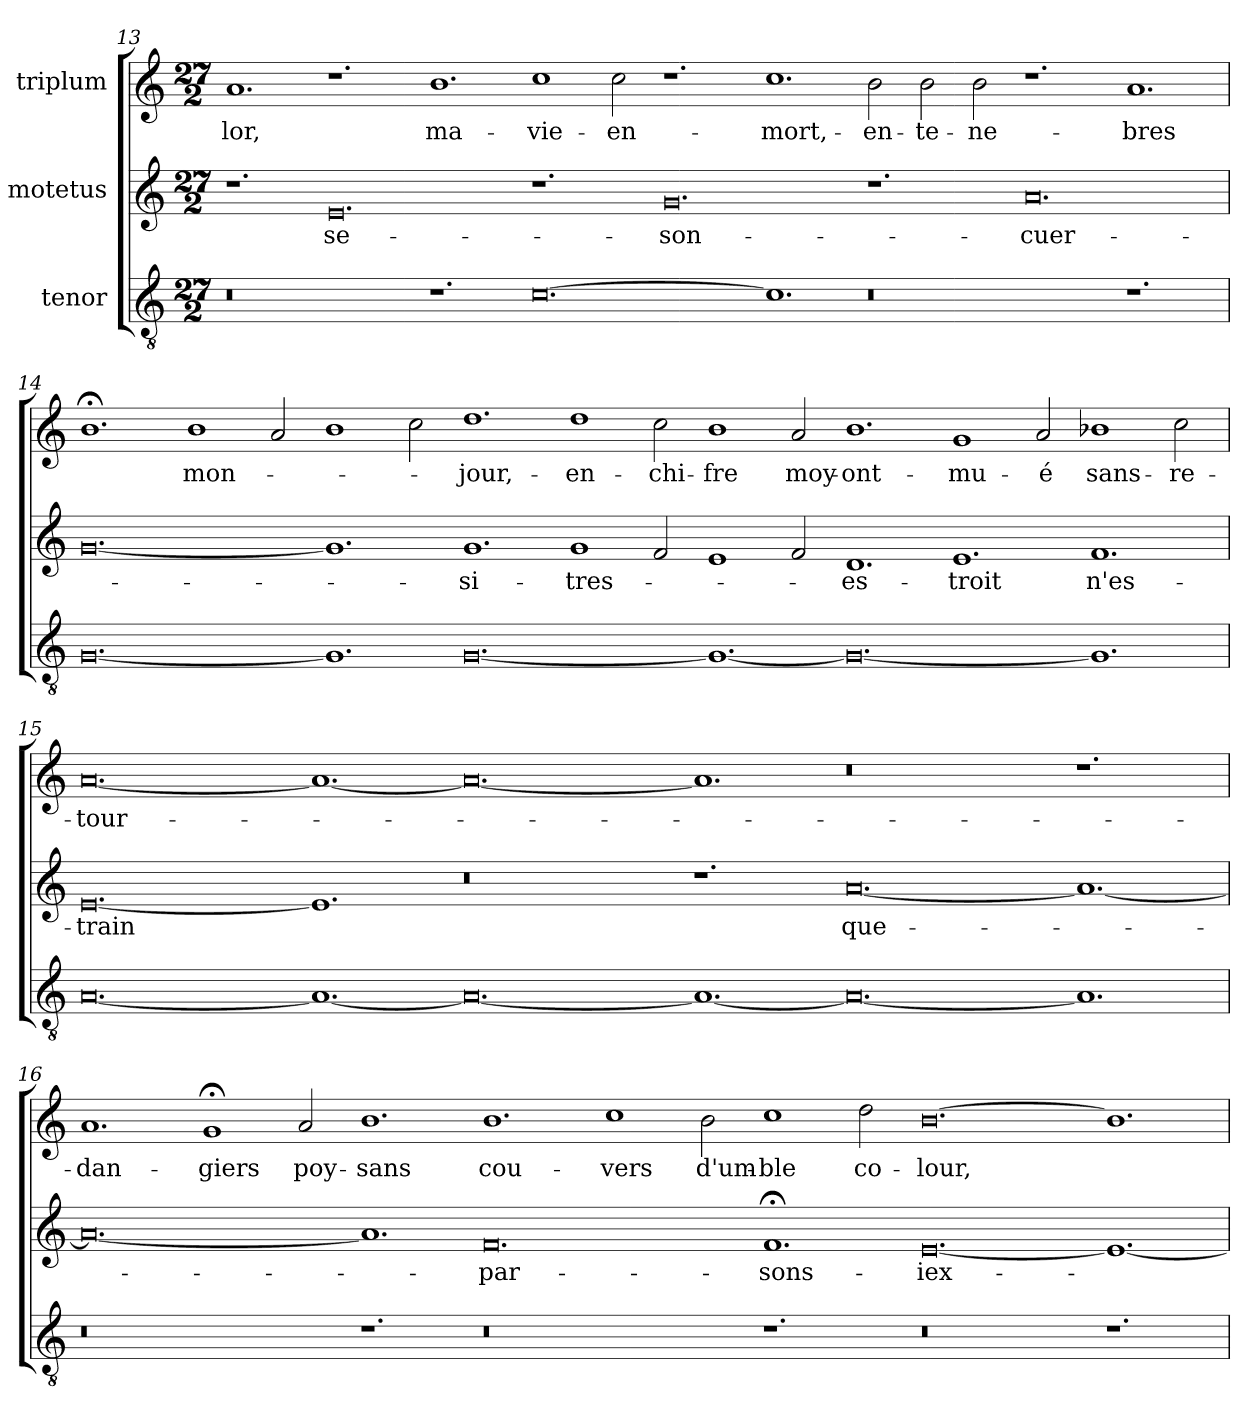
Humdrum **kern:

**kern	**kern	**text	**kern	**text
*part3	*part2	*part2	*part1	*part1
*staff3	*staff2	*staff2	*staff1	*staff1
*I"tenor	*I"motetus	*	*I"triplum	*
!!LO:LB:g=z
*clefGv2	*clefG2	*	*clefG2	*
*k[]	*k[]	*	*k[]	*
*C:	*C:	*	*C:	*
*M27/2	*M27/2	*	*M27/2	*
=13	=13	=13	=13	=13
0.r	1.r	.	1.a/	-lor,
.	0.e/	se-	1.r	.
1.r	.	.	1.b\	ma-
[0.c\	1.r	.	1cc\	vie-
.	.	.	2cc\	en-
.	0.g/	son-	1.r	.
1.c\]	.	.	1.cc\	mort,-
0.r	1.r	.	2b\	en-
.	.	.	2b\	te-
.	.	.	2b\	-ne-
.	0.a/	cuer-	1.r	.
1.r	.	.	1.a/	-bres
!!LO:LB:g=z
=14	=14	=14	=14	=14
[0.G/	[0.g/	.	1.b;<\	.
.	.	.	1b\	mon-
.	.	.	2a/	.
1.G/]	1.g/]	.	1b\	.
.	.	.	2cc\	.
[0.G/	1.g/	si-	1.dd\	jour,-
.	1g/	tres-	1dd\	en-
.	2f/	.	2cc\	chi-
1.G/_	1e/	.	1b\	-fre
.	2f/	.	2a/	moy-
0.G/_	1.d/	es-	1.b\	ont-
.	1.e/	-troit	1g/	mu-
.	.	.	2a/	-é
1.G/]	1.f/	n'es-	1b-X\	sans-
.	.	.	2cc\	re-
=15	=15	=15	=15	=15
[0.A/	[0.e/	-train	[0.a/	tour-
1.A/_	1.e/]	.	1.a/_	.
0.A/_	0.r	.	0.a/_	.
1.A/_	1.r	.	1.a/]	.
0.A/_	[0.a/	que-	0.r	.
1.A/]	1.a/_	.	1.r	.
!!LO:PB:g=z
=16	=16	=16	=16	=16
0.r	0.a/_	.	1.a/	dan-
.	.	.	1g;</	-giers
.	.	.	2a/	poy-
1.r	1.a/]	.	1.b\	-sans
0.r	0.f/	par-	1.b\	cou-
.	.	.	1cc\	-vers
.	.	.	2b\	d'um-
1.r	1.f;</	sons-	1cc\	-ble
.	.	.	2dd\	co-
0.r	[0.e/	iex-	[0.b\	-lour,
1.r	1.e/_	.	1.b\]	.
=	=	=	=	=
*-	*-	*-	*-	*-
